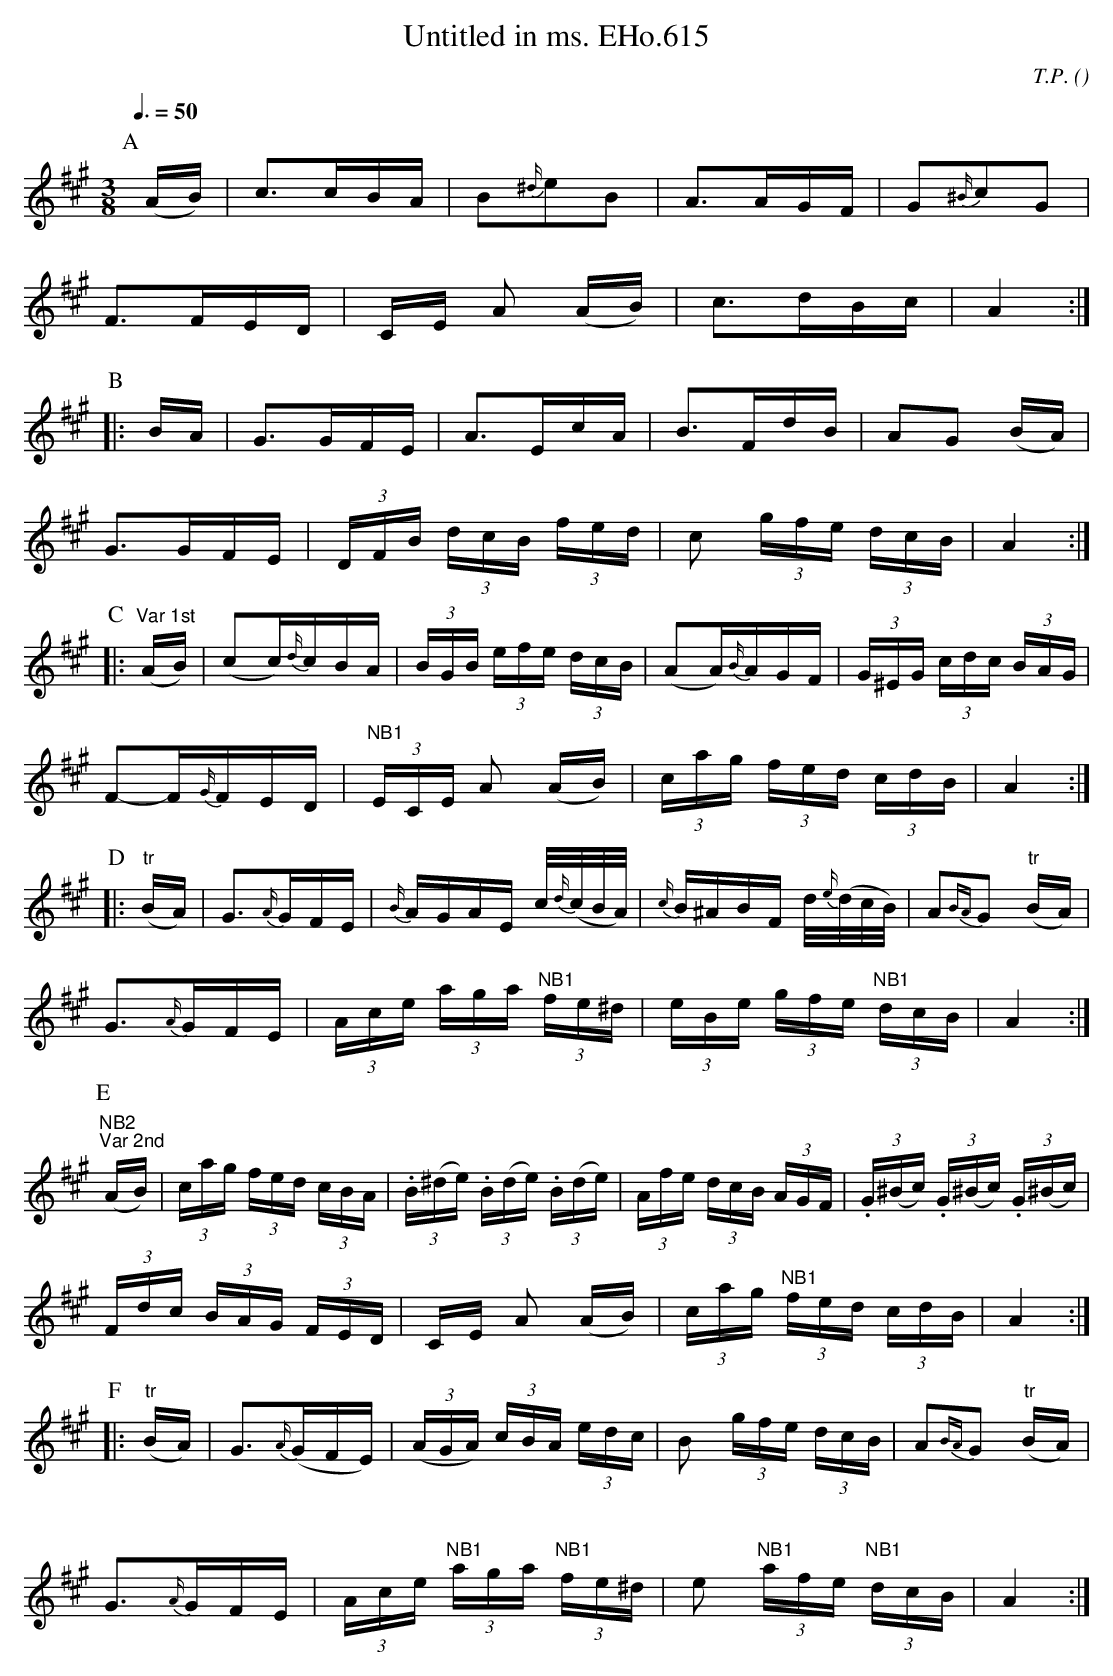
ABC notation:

X:1
T:Untitled in ms. EHo.615
M:3/8
L:1/16
Q:3/8=50
C:T.P.
O:
K:A
P:A
y(AB) | c3cBA | B2{^d/}e2B2 | A3AGF | G2{^B/}c2G2 |
F3FED | CE A2 (AB) | c3dBc | A4 :|
P:B
|:BA | G3GFE | A3EcA | B3FdB | A2G2 (BA) |
G3GFE | (3DFB (3dcB (3fed | c2 (3gfe (3dcB | A4 :|
P:C
|:"Var 1st"(AB) | (c2c){d/}cBA | (3BGB (3efe (3dcB | (A2A){B/}AGF | (3G^EG (3cdc (3BAG |
F2-F{G/}FED | "NB1"(3ECE A2 (AB) | (3cag (3fed (3cdB | A4 :|
P:D
|: ("tr"BA) | G3{A/}GFE | {B/}AGAE c/{d/}(c/B/A/) | {c/}B^ABF d/{e/}(d/c/B/) | A2{BA}G2 ("tr"BA) |
G3{A/}GFE | (3Ace (3aga "NB1"(3fe^d | (3eBe (3gfe "NB1"(3dcB | A4 :|
P:E
"NB2""Var 2nd"(AB) | (3cag (3fed (3cBA | (3.B(^de) (3.B(de) (3.B(de) |\
(3Afe (3dcB (3AGF | (3.G(^Bc) (3.G(^Bc) (3.G(^Bc) |
(3Fdc (3BAG (3FED | CE A2 (AB) | (3cag  "NB1"(3fed (3cdB | A4 :|
P:F
|:("tr"BA) | G3{A/}(GFE) | (3(AGA) (3cBA (3edc | B2 (3gfe (3dcB | A2{BA}G2 ("tr"BA) |
G3{A/}GFE | (3Ace "NB1"(3aga "NB1"(3fe^d | e2 "NB1"(3afe "NB1"(3dcB | A4 :|
